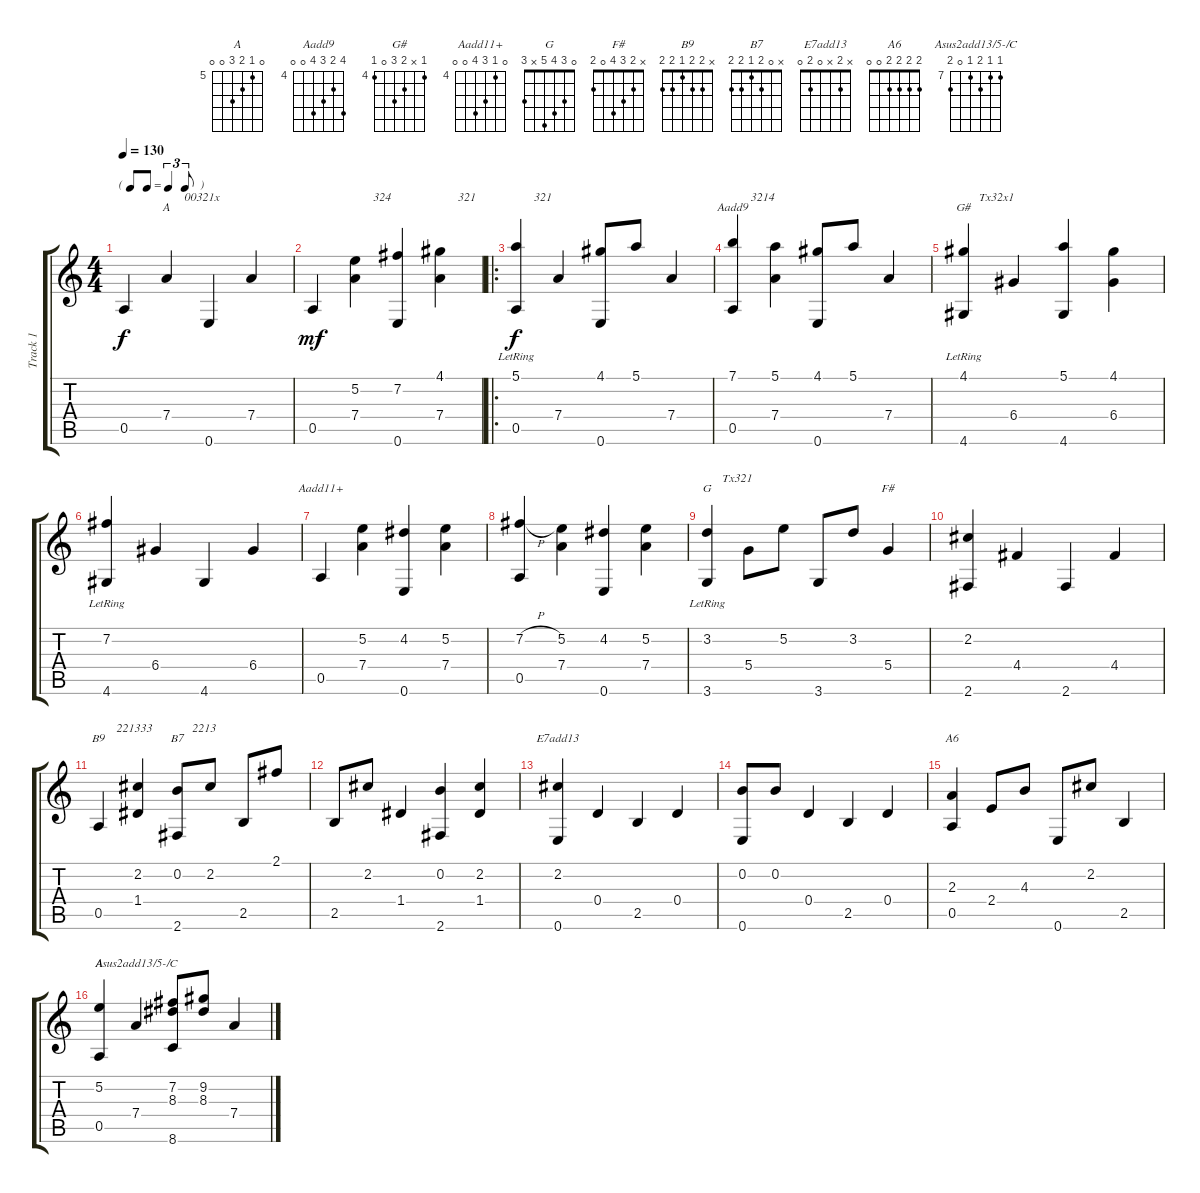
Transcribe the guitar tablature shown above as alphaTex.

\track ("Track 1" "Track 1") {instrument acousticguitarsteel}
\staff {score tabs}
\tuning (E4 B3 G3 D3 A2 E2) {hide}
\chord ("A" x 5 6 7 0 0) {firstfret 4}
\chord ("Aadd9" 7 5 6 7 0 0) {firstfret 4}
\chord ("G#" 4 x 5 6 0 4) {firstfret 4}
\chord ("Aadd11+" 0 4 6 7 0 0) {firstfret 4}
\chord ("G" 0 3 4 5 x 3)
\chord ("F#" x 2 3 4 0 2)
\chord ("B9" x 2 2 1 2 2)
\chord ("B7" x 0 2 1 2 2)
\chord ("E7add13" x 2 x 0 2 0)
\chord ("A6" 2 2 2 2 0 0)
\chord ("A" 0 5 6 7 0 0) {firstfret 5}
\chord ("Asus2add13/5-/C" 7 7 8 7 0 8) {firstfret 7}
\ts (4 4)
\tf triplet8th
\tempo 130
\clef g2
\ks c
0.5.4{dy f balance 8 instrument acousticguitarsteel} 7.4.4{ch "A" txt "      00321x"} 0.6.4 7.4.4 |
0.5.4{dy mf} (5.2 7.4).4{txt "      324"} (7.2 0.6).4 (4.1 7.4).4{txt "      321"} |
\ro
(5.1{lr} 0.5{lr}).4{txt "      321" dy f} 7.4.4 (4.1 0.6).8 5.1.8 7.4.4 |
(7.1 0.5).4{ch "Aadd9" txt "      3214"} (5.1 7.4).4 (4.1 0.6).8 5.1.8 7.4.4 |
(4.1{lr} 4.6{lr}).4{ch "G#" txt "     Tx32x1"} 6.4.4 (5.1 4.6).4 (4.1 6.4).4 |
(7.2{lr} 4.6{lr}).4 6.4.4 4.6.4 6.4.4 |
0.5.4{ch "Aadd11+"} (5.2 7.4).4 (4.2 0.6).4 (5.2 7.4).4 |
(7.2{h} 0.5).4 (5.2 7.4).4 (4.2 0.6).4 (5.2 7.4).4 |
(3.2{lr} 3.6).4{ch "G" txt "     Tx321"} 5.4.8 5.2.8 3.6.8 3.2.8 5.4.4{ch "F#"} |
(2.2 2.6).4 4.4.4 2.6.4 4.4.4 |
0.5.4{ch "B9" txt "      221333"} (2.2 1.4).4 (0.2 2.6).8{ch "B7" txt "     2213"} 2.2.8 2.5.8 2.1.8 |
2.5.8 2.2.8 1.4.4 (0.2 2.6).4 (2.2 1.4).4 |
(2.2 0.6).4{ch "E7add13"} 0.4.4 2.5.4 0.4.4 |
(0.2 0.6).8 0.2.8 0.4.4 2.5.4 0.4.4 |
(2.3 0.5).4{ch "A6"} 2.4.8 4.3.8 0.6.8 2.2.8 2.5.4 |
(5.2 0.5).4{ch "A"} 7.4.4{ch "Asus2add13/5-/C"} (7.2 8.3 8.6).8 (9.2 8.3).8 7.4.4
